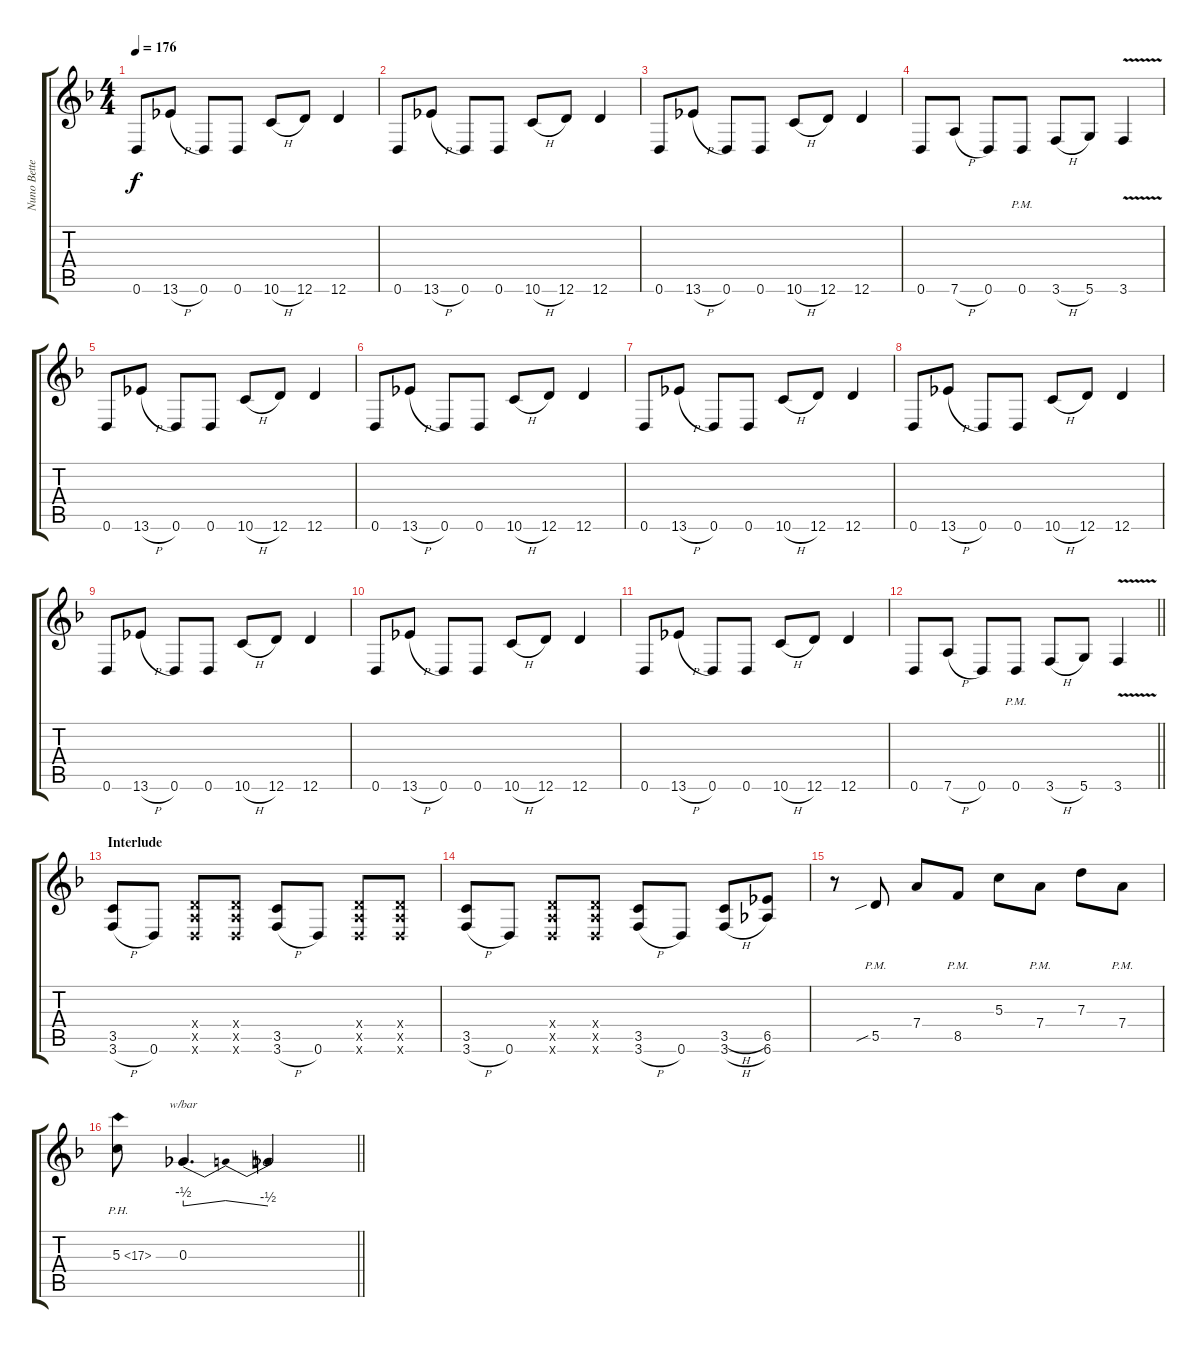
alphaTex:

\track ("Nuno Bettencourt - Guitar" "Nuno Bette") {instrument distortionguitar}
\staff {score tabs}
\tuning (E4 B3 G3 D3 A2 D2) {hide}
\ts (4 4)
\tempo 176
\clef g2
\ks f
0.6.8{dy f} 13.6{h}.8 0.6.8 0.6.8 10.6{h}.8 12.6.8 12.6.4 |
0.6.8 13.6{h}.8 0.6.8 0.6.8 10.6{h}.8 12.6.8 12.6.4 |
0.6.8 13.6{h}.8 0.6.8 0.6.8 10.6{h}.8 12.6.8 12.6.4 |
0.6.8 7.6{h}.8 0.6.8 0.6{pm}.8 3.6{h}.8 5.6.8 3.6{v}.4 |
0.6.8 13.6{h}.8 0.6.8 0.6.8 10.6{h}.8 12.6.8 12.6.4 |
0.6.8 13.6{h}.8 0.6.8 0.6.8 10.6{h}.8 12.6.8 12.6.4 |
0.6.8 13.6{h}.8 0.6.8 0.6.8 10.6{h}.8 12.6.8 12.6.4 |
0.6.8 13.6{h}.8 0.6.8 0.6.8 10.6{h}.8 12.6.8 12.6.4 |
0.6.8 13.6{h}.8 0.6.8 0.6.8 10.6{h}.8 12.6.8 12.6.4 |
0.6.8 13.6{h}.8 0.6.8 0.6.8 10.6{h}.8 12.6.8 12.6.4 |
0.6.8 13.6{h}.8 0.6.8 0.6.8 10.6{h}.8 12.6.8 12.6.4 |
\barLineRight lightlight
0.6.8 7.6{h}.8 0.6.8 0.6{pm}.8 3.6{h}.8 5.6.8 3.6{v}.4 |
\section ("" "Interlude")
(3.5 3.6{h}).8 0.6.8 (0.4{x} 0.5{x} 0.6{x}).8 (0.4{x} 0.5{x} 0.6{x}).8 (3.5 3.6{h}).8 0.6.8 (0.4{x} 0.5{x} 0.6{x}).8 (0.4{x} 0.5{x} 0.6{x}).8 |
(3.5 3.6{h}).8 0.6.8 (0.4{x} 0.5{x} 0.6{x}).8 (0.4{x} 0.5{x} 0.6{x}).8 (3.5 3.6{h}).8 0.6.8 (3.5{h} 3.6{h}).8 (6.5 6.6).8 |
r.8 5.5{sib pm}.8 7.4.8 8.5{pm}.8 5.3.8 7.4{pm}.8 7.3.8 7.4{pm}.8 |
\barLineRight lightlight
5.3{ph 12}.8 0.3.4{d tbe (dip default 0 -2 30 0 60 -2)} 0.3{t}.2
